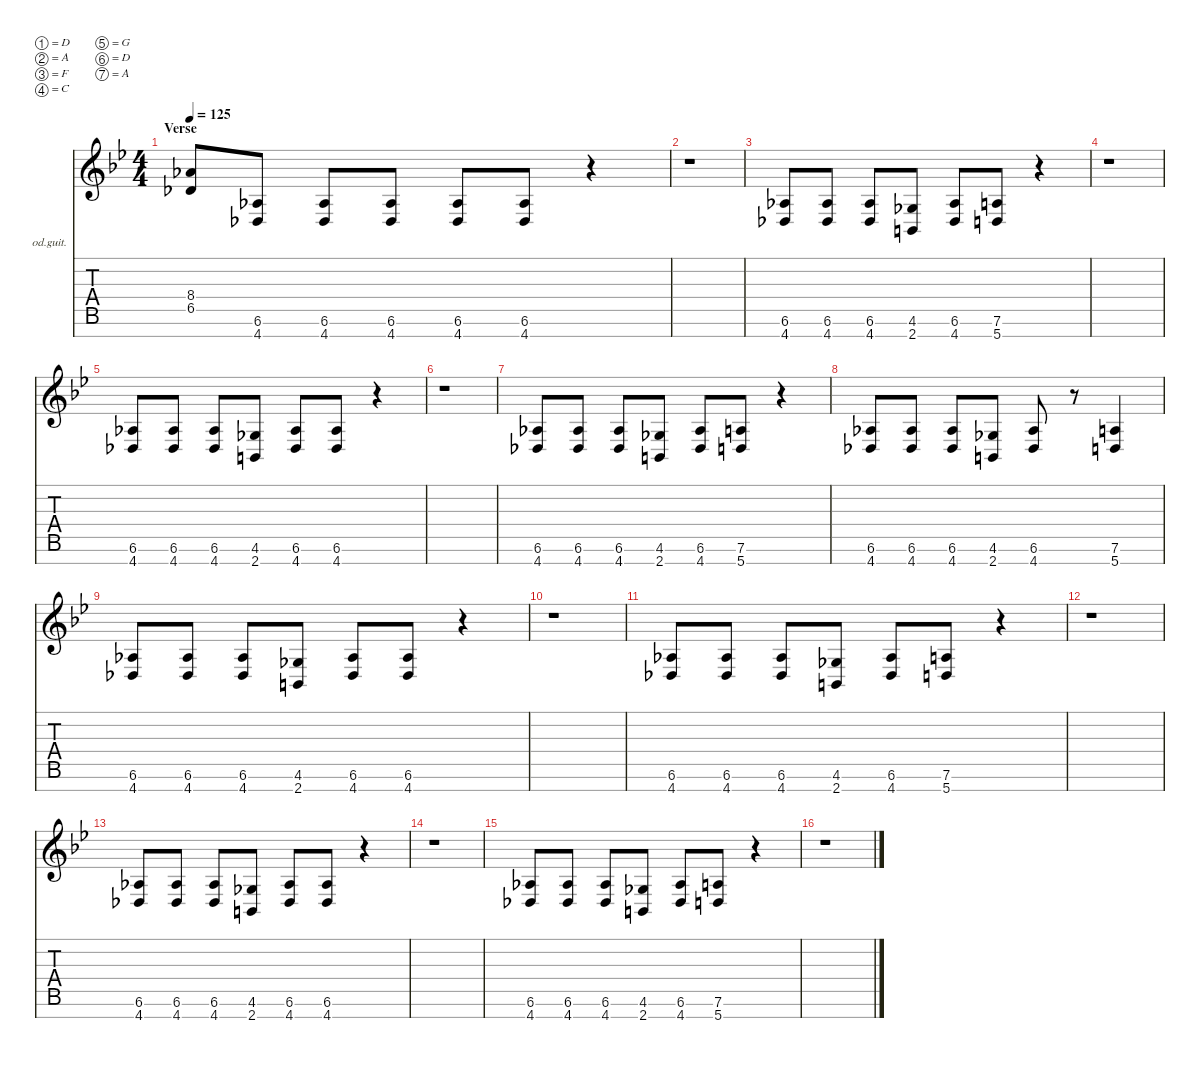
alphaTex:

\defaultSystemsLayout 4
\hideDynamics
\bracketExtendMode nobrackets
\firstSystemTrackNameOrientation horizontal
\otherSystemsTrackNameOrientation horizontal
\track ("7str" "od.guit.") {solo instrument overdrivenguitar}
\staff {score tabs}
\tuning (D4 A3 F3 C3 G2 D2 A1)
\ts (4 4)
\section ("" "Verse")
\tempo 125
\clef g2
\ks bb
(8.4{t acc b} 6.5{t acc b}).8{dy mf beam Up} (6.6{acc b} 4.7{acc b}).8{beam Up} (6.6{acc b} 4.7{acc b}).8{beam Up} (6.6{acc b} 4.7{acc b}).8{beam Up} (6.6{acc b} 4.7{acc b}).8{beam Up} (6.6{acc b} 4.7{acc b}).8{beam Up} r.4{beam Up} |
r.1{beam Down} |
(6.6{acc b} 4.7{acc b}).8{beam Up} (6.6{acc b} 4.7{acc b}).8{beam Up} (6.6{acc b} 4.7{acc b}).8{beam Up} (4.6{acc b} 2.7{acc forcenatural}).8{beam Up} (6.6{acc b} 4.7{acc b}).8{beam Up} (7.6{acc forcenatural} 5.7{acc forcenatural}).8{beam Up} r.4{beam Up} |
r.1{beam Down} |
(6.6{acc b} 4.7{acc b}).8{beam Up} (6.6{acc b} 4.7{acc b}).8{beam Up} (6.6{acc b} 4.7{acc b}).8{beam Up} (4.6{acc b} 2.7{acc forcenatural}).8{beam Up} (6.6{acc b} 4.7{acc b}).8{beam Up} (6.6{acc b} 4.7{acc b}).8{beam Up} r.4{beam Up} |
r.1{beam Down} |
(6.6{acc b} 4.7{acc b}).8{beam Up} (6.6{acc b} 4.7{acc b}).8{beam Up} (6.6{acc b} 4.7{acc b}).8{beam Up} (4.6{acc b} 2.7{acc forcenatural}).8{beam Up} (6.6{acc b} 4.7{acc b}).8{beam Up} (7.6{acc forcenatural} 5.7{acc forcenatural}).8{beam Up} r.4{beam Up} |
(6.6{acc b} 4.7{acc b}).8{beam Up} (6.6{acc b} 4.7{acc b}).8{beam Up} (6.6{acc b} 4.7{acc b}).8{beam Up} (4.6{acc b} 2.7{acc forcenatural}).8{beam Up} (6.6{acc b} 4.7{acc b}).8{beam Up} r.8{beam Up} (7.6{acc forcenatural} 5.7{acc forcenatural}).4{beam Up} |
(6.6{acc b} 4.7{acc b}).8{beam Up} (6.6{acc b} 4.7{acc b}).8{beam Up} (6.6{acc b} 4.7{acc b}).8{beam Up} (4.6{acc b} 2.7{acc forcenatural}).8{beam Up} (6.6{acc b} 4.7{acc b}).8{beam Up} (6.6{acc b} 4.7{acc b}).8{beam Up} r.4{beam Up} |
r.1{beam Down} |
(6.6{acc b} 4.7{acc b}).8{beam Up} (6.6{acc b} 4.7{acc b}).8{beam Up} (6.6{acc b} 4.7{acc b}).8{beam Up} (4.6{acc b} 2.7{acc forcenatural}).8{beam Up} (6.6{acc b} 4.7{acc b}).8{beam Up} (7.6{acc forcenatural} 5.7{acc forcenatural}).8{beam Up} r.4{beam Up} |
r.1{beam Down} |
(6.6{acc b} 4.7{acc b}).8{beam Up} (6.6{acc b} 4.7{acc b}).8{beam Up} (6.6{acc b} 4.7{acc b}).8{beam Up} (4.6{acc b} 2.7{acc forcenatural}).8{beam Up} (6.6{acc b} 4.7{acc b}).8{beam Up} (6.6{acc b} 4.7{acc b}).8{beam Up} r.4{beam Up} |
r.1{beam Down} |
(6.6{acc b} 4.7{acc b}).8{beam Up} (6.6{acc b} 4.7{acc b}).8{beam Up} (6.6{acc b} 4.7{acc b}).8{beam Up} (4.6{acc b} 2.7{acc forcenatural}).8{beam Up} (6.6{acc b} 4.7{acc b}).8{beam Up} (7.6{acc forcenatural} 5.7{acc forcenatural}).8{beam Up} r.4{beam Up} |
r.1{beam Down}
